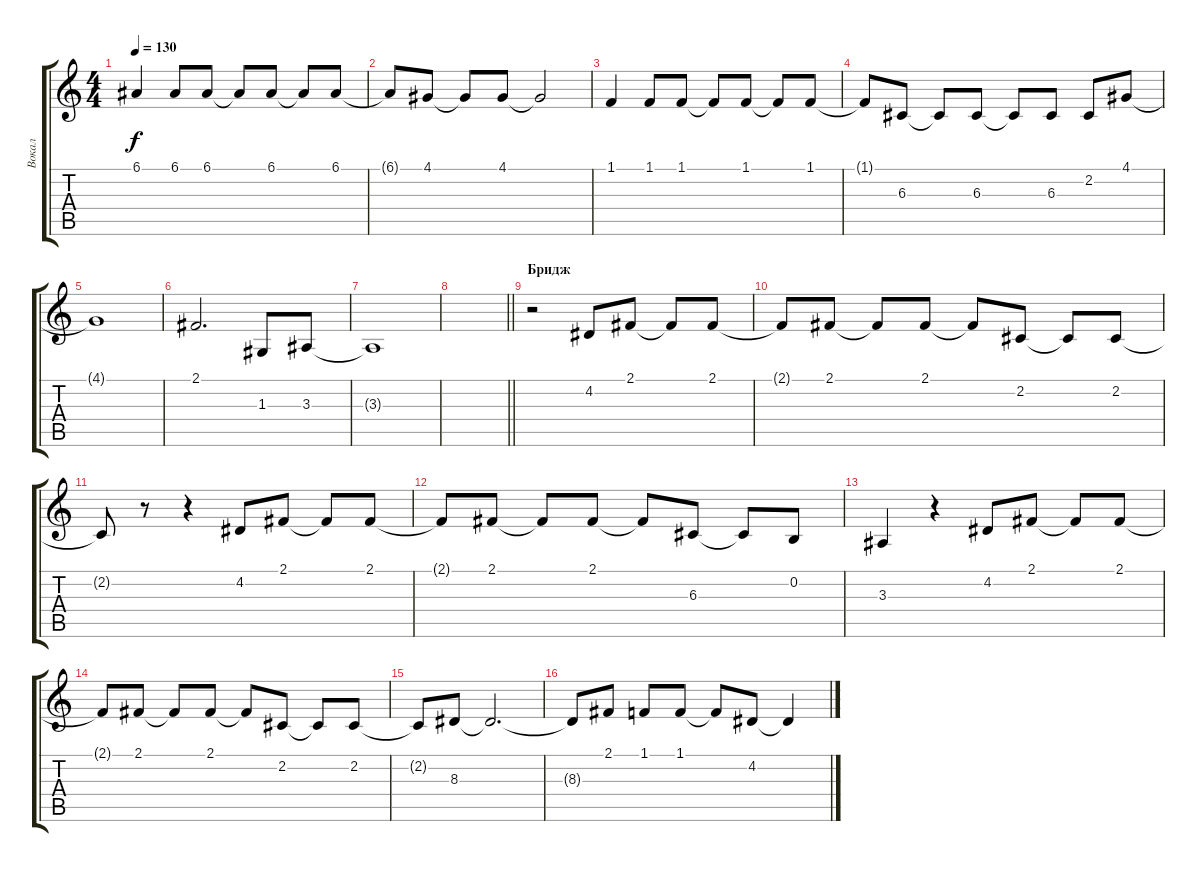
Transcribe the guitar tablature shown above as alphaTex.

\track ("Вокал" "Вокал") {instrument clarinet}
\staff {score tabs}
\tuning (E4 B3 G3 D3 A2 E2) {hide}
\ts (4 4)
\tempo 130
\clef g2
\ks c
6.1.4{dy f} 6.1.8 6.1.8 6.1{t}.8 6.1.8 6.1{t}.8 6.1.8 |
6.1{t}.8 4.1.8 4.1{t}.8 4.1.8 4.1{t}.2 |
1.1.4 1.1.8 1.1.8 1.1{t}.8 1.1.8 1.1{t}.8 1.1.8 |
1.1{t}.8 6.3.8 6.3{t}.8 6.3.8 6.3{t}.8 6.3.8 2.2.8 4.1.8 |
4.1{t}.1 |
2.1.2{d} 1.3.8 3.3.8 |
3.3{t}.1 |
\barLineRight lightlight
|
\section ("" "Бридж")
r.2 4.2.8 2.1.8 2.1{t}.8 2.1.8 |
2.1{t}.8 2.1.8 2.1{t}.8 2.1.8 2.1{t}.8 2.2.8 2.2{t}.8 2.2.8 |
2.2{t}.8 r.8 r.4 4.2.8 2.1.8 2.1{t}.8 2.1.8 |
2.1{t}.8 2.1.8 2.1{t}.8 2.1.8 2.1{t}.8 6.3.8 6.3{t}.8 0.2.8 |
3.3.4 r.4 4.2.8 2.1.8 2.1{t}.8 2.1.8 |
2.1{t}.8 2.1.8 2.1{t}.8 2.1.8 2.1{t}.8 2.2.8 2.2{t}.8 2.2.8 |
2.2{t}.8 8.3.8 8.3{t}.2{d} |
8.3{t}.8 2.1.8 1.1.8 1.1.8 1.1{t}.8 4.2.8 4.2{t}.4
